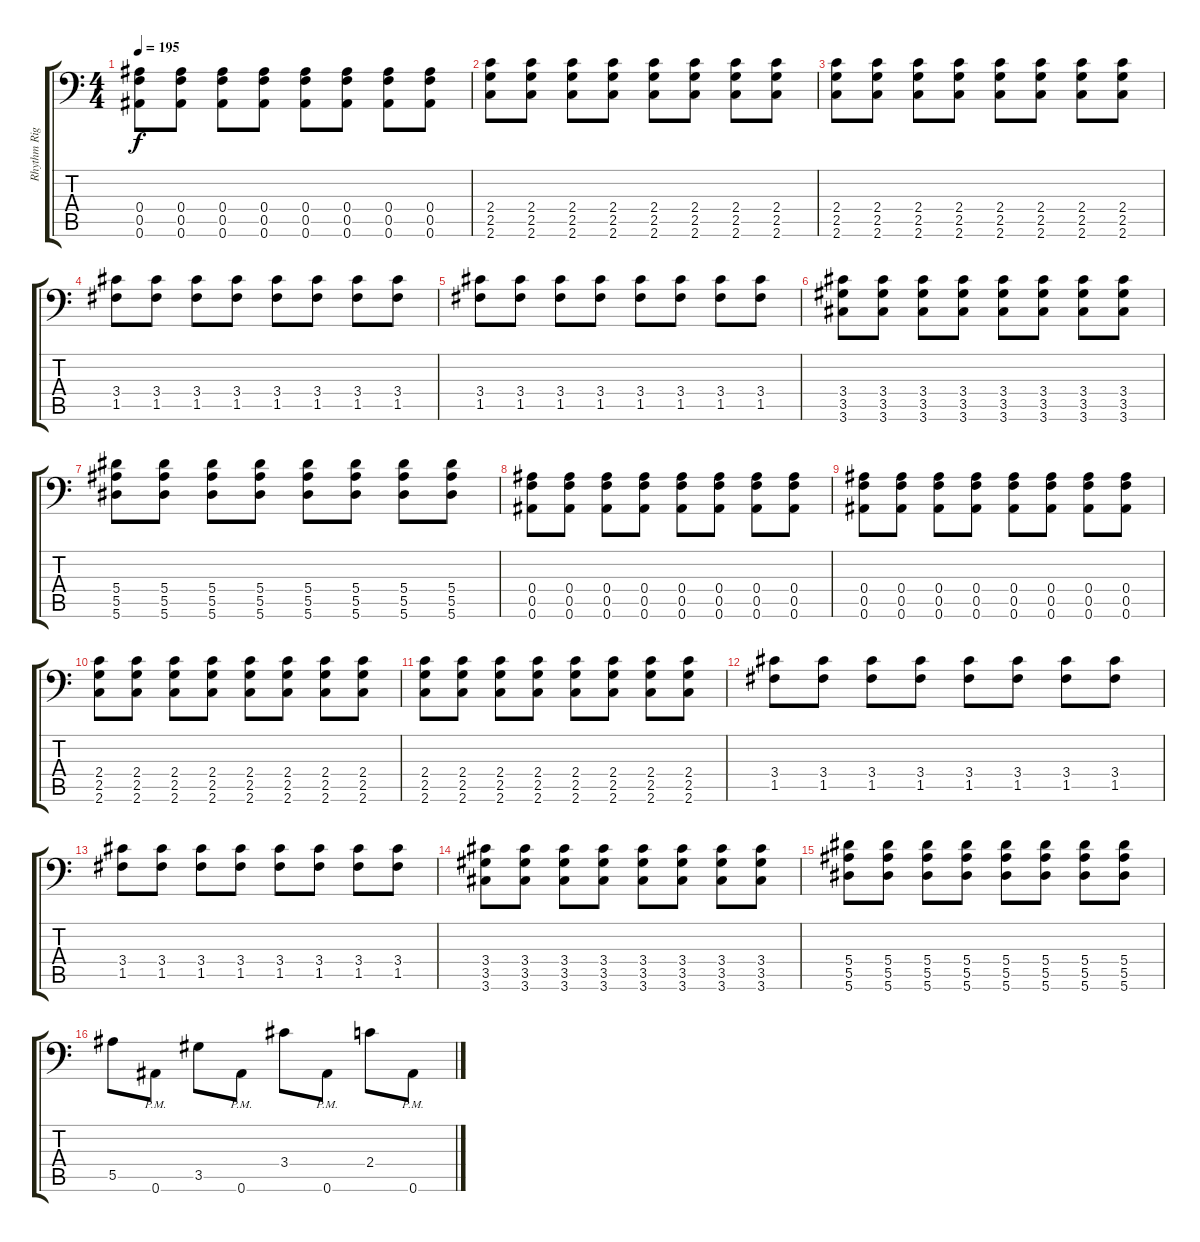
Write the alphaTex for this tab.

\track ("Rhythm Right" "Rhythm Rig") {instrument distortionguitar}
\staff {score tabs}
\tuning (C4 G3 Eb3 Bb2 F2 Bb1) {hide}
\ts (4 4)
\tempo 195
\clef f4
\ks c
(0.4 0.5 0.6).8{dy f} (0.4 0.5 0.6).8 (0.4 0.5 0.6).8 (0.4 0.5 0.6).8 (0.4 0.5 0.6).8 (0.4 0.5 0.6).8 (0.4 0.5 0.6).8 (0.4 0.5 0.6).8 |
(2.4 2.5 2.6).8 (2.4 2.5 2.6).8 (2.4 2.5 2.6).8 (2.4 2.5 2.6).8 (2.4 2.5 2.6).8 (2.4 2.5 2.6).8 (2.4 2.5 2.6).8 (2.4 2.5 2.6).8 |
(2.4 2.5 2.6).8 (2.4 2.5 2.6).8 (2.4 2.5 2.6).8 (2.4 2.5 2.6).8 (2.4 2.5 2.6).8 (2.4 2.5 2.6).8 (2.4 2.5 2.6).8 (2.4 2.5 2.6).8 |
(3.4 1.5).8 (3.4 1.5).8 (3.4 1.5).8 (3.4 1.5).8 (3.4 1.5).8 (3.4 1.5).8 (3.4 1.5).8 (3.4 1.5).8 |
(3.4 1.5).8 (3.4 1.5).8 (3.4 1.5).8 (3.4 1.5).8 (3.4 1.5).8 (3.4 1.5).8 (3.4 1.5).8 (3.4 1.5).8 |
(3.4 3.5 3.6).8 (3.4 3.5 3.6).8 (3.4 3.5 3.6).8 (3.4 3.5 3.6).8 (3.4 3.5 3.6).8 (3.4 3.5 3.6).8 (3.4 3.5 3.6).8 (3.4 3.5 3.6).8 |
(5.4 5.5 5.6).8 (5.4 5.5 5.6).8 (5.4 5.5 5.6).8 (5.4 5.5 5.6).8 (5.4 5.5 5.6).8 (5.4 5.5 5.6).8 (5.4 5.5 5.6).8 (5.4 5.5 5.6).8 |
(0.4 0.5 0.6).8 (0.4 0.5 0.6).8 (0.4 0.5 0.6).8 (0.4 0.5 0.6).8 (0.4 0.5 0.6).8 (0.4 0.5 0.6).8 (0.4 0.5 0.6).8 (0.4 0.5 0.6).8 |
(0.4 0.5 0.6).8 (0.4 0.5 0.6).8 (0.4 0.5 0.6).8 (0.4 0.5 0.6).8 (0.4 0.5 0.6).8 (0.4 0.5 0.6).8 (0.4 0.5 0.6).8 (0.4 0.5 0.6).8 |
(2.4 2.5 2.6).8 (2.4 2.5 2.6).8 (2.4 2.5 2.6).8 (2.4 2.5 2.6).8 (2.4 2.5 2.6).8 (2.4 2.5 2.6).8 (2.4 2.5 2.6).8 (2.4 2.5 2.6).8 |
(2.4 2.5 2.6).8 (2.4 2.5 2.6).8 (2.4 2.5 2.6).8 (2.4 2.5 2.6).8 (2.4 2.5 2.6).8 (2.4 2.5 2.6).8 (2.4 2.5 2.6).8 (2.4 2.5 2.6).8 |
(3.4 1.5).8 (3.4 1.5).8 (3.4 1.5).8 (3.4 1.5).8 (3.4 1.5).8 (3.4 1.5).8 (3.4 1.5).8 (3.4 1.5).8 |
(3.4 1.5).8 (3.4 1.5).8 (3.4 1.5).8 (3.4 1.5).8 (3.4 1.5).8 (3.4 1.5).8 (3.4 1.5).8 (3.4 1.5).8 |
(3.4 3.5 3.6).8 (3.4 3.5 3.6).8 (3.4 3.5 3.6).8 (3.4 3.5 3.6).8 (3.4 3.5 3.6).8 (3.4 3.5 3.6).8 (3.4 3.5 3.6).8 (3.4 3.5 3.6).8 |
(5.4 5.5 5.6).8 (5.4 5.5 5.6).8 (5.4 5.5 5.6).8 (5.4 5.5 5.6).8 (5.4 5.5 5.6).8 (5.4 5.5 5.6).8 (5.4 5.5 5.6).8 (5.4 5.5 5.6).8 |
5.5.8 0.6{pm}.8 3.5.8 0.6{pm}.8 3.4.8 0.6{pm}.8 2.4.8 0.6{pm}.8
